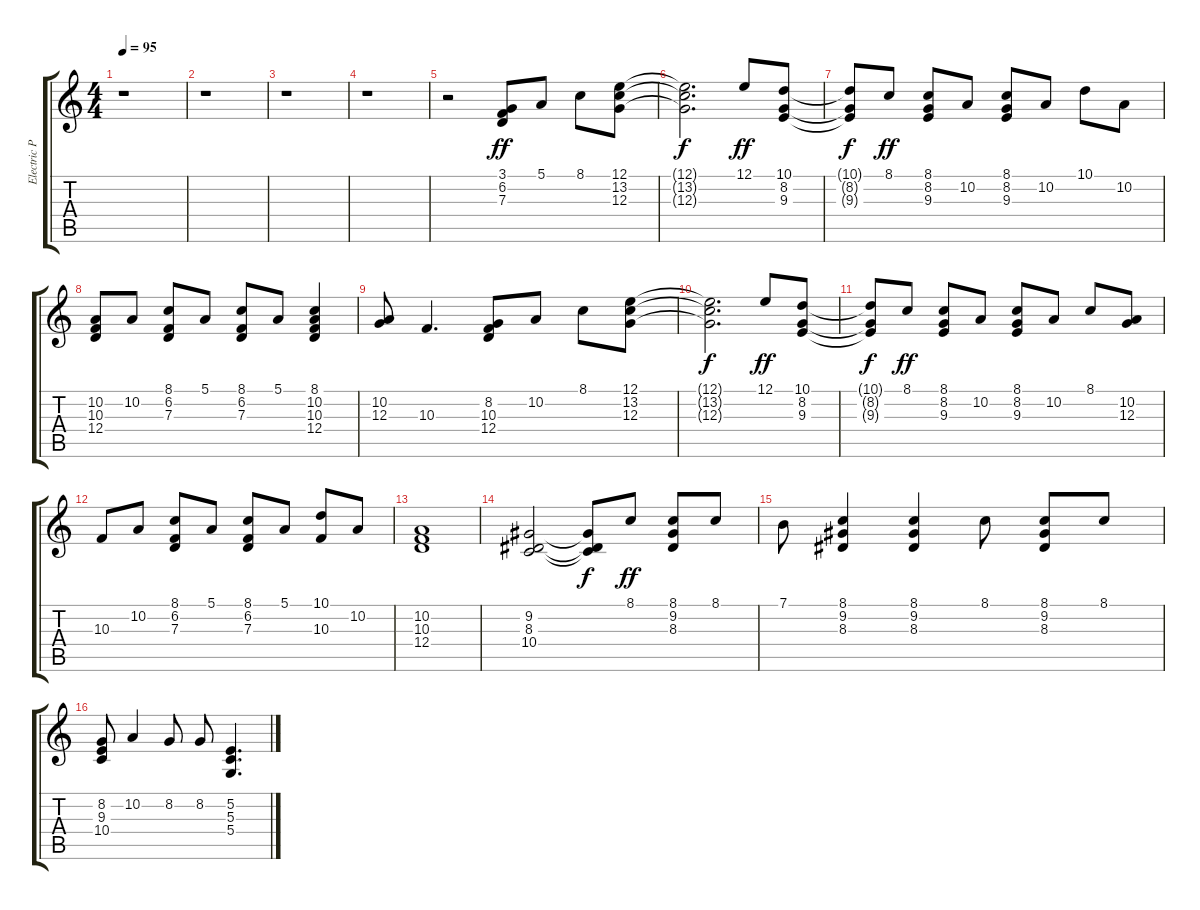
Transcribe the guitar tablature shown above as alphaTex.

\track ("Electric Piano" "Electric P") {instrument electricpiano1}
\staff {score tabs}
\tuning (E4 B3 G3 D3 A2 E2) {hide}
\ts (4 4)
\tempo 95
\clef g2
\ks c
r.1{dy ff} |
r.1 |
r.1 |
r.1 |
r.2 (3.1 6.2 7.3).8{balance 11 instrument electricpiano1} 5.1.8 8.1.8 (12.1 13.2 12.3).8 |
(12.1{t} 13.2{t} 12.3{t}).2{d dy f} 12.1.8{dy ff} (10.1 8.2 9.3).8 |
(10.1{t} 8.2{t} 9.3{t}).8{dy f} 8.1.8{dy ff} (8.1 8.2 9.3).8 10.2.8 (8.1 8.2 9.3).8 10.2.8 10.1.8 10.2.8 |
(10.2 10.3 12.4).8 10.2.8 (8.1 6.2 7.3).8 5.1.8 (8.1 6.2 7.3).8 5.1.8 (8.1 10.2 10.3 12.4).4 |
(10.2 12.3).8 10.3.4{d} (8.2 10.3 12.4).8 10.2.8 8.1.8 (12.1 13.2 12.3).8 |
(12.1{t} 13.2{t} 12.3{t}).2{d dy f} 12.1.8{dy ff} (10.1 8.2 9.3).8 |
(10.1{t} 8.2{t} 9.3{t}).8{dy f} 8.1.8{dy ff} (8.1 8.2 9.3).8 10.2.8 (8.1 8.2 9.3).8 10.2.8 8.1.8 (10.2 12.3).8 |
10.3.8 10.2.8 (8.1 6.2 7.3).8 5.1.8 (8.1 6.2 7.3).8 5.1.8 (10.1 10.3).8 10.2.8 |
(10.2 10.3 12.4).1 |
(9.2 8.3 10.4).2 (9.2{t} 8.3{t} 10.4{t}).8{dy f} 8.1.8{dy ff} (8.1 9.2 8.3).8 8.1.8 |
7.1.8 (8.1 9.2 8.3).4 (8.1 9.2 8.3).4 8.1.8 (8.1 9.2 8.3).8 8.1.8 |
(8.2 9.3 10.4).8 10.2.4 8.2.8 8.2.8 (5.2 5.3 5.4).4{d}
